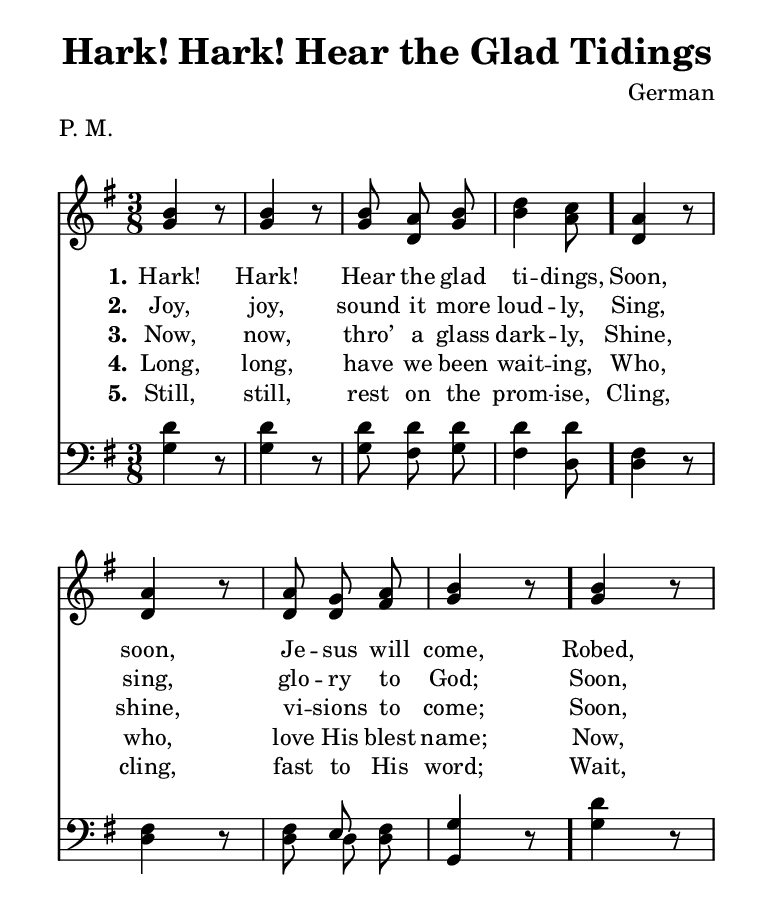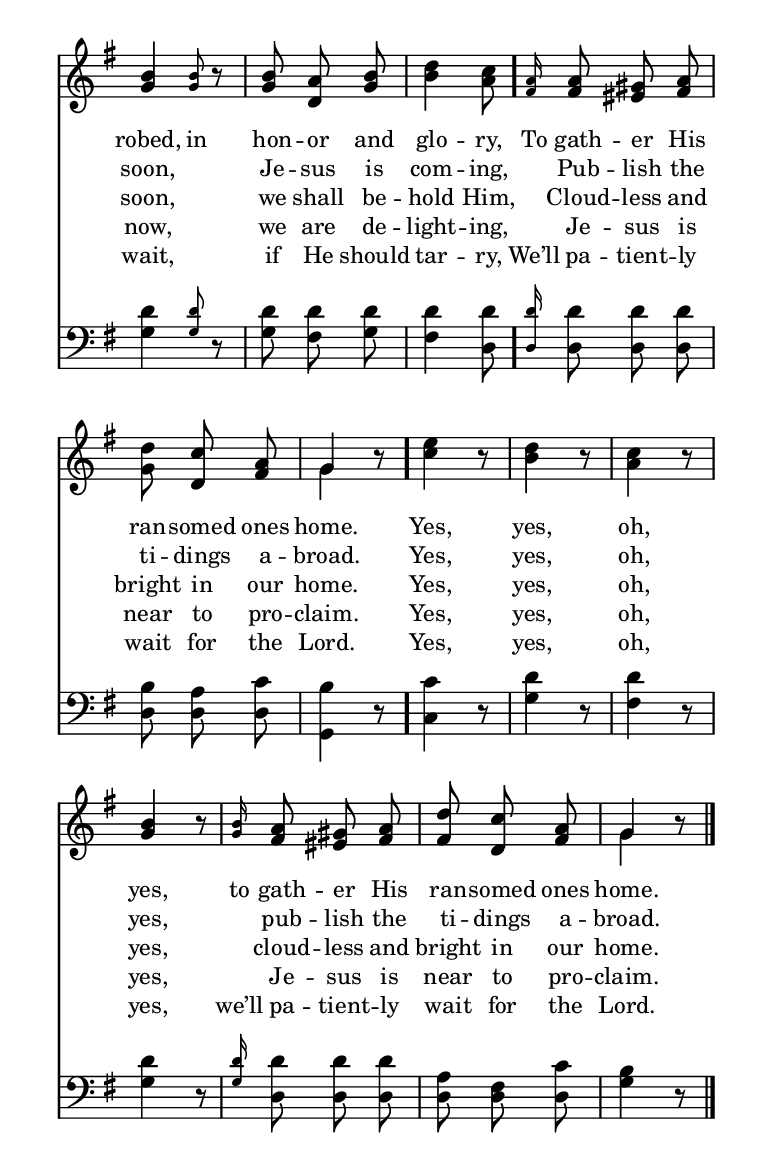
\include "common/global.ily"
\paper {
  \include "common/paper.ily"
  ragged-bottom = ##t
  ragged-last-bottom = ##t
  systems-per-page = #(cond (is-eogsized 3) (#t #f))
  page-count = ##f
}

\header{
  %gospel
  hymnnumber = "52"
  title = "Hark! Hark! Hear the Glad Tidings"
  tunename = ""
  meter = "P. M."
  poet = ""
  composer = "German"
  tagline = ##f
}

% for fermata in MIDI
ta = { \tempo 4=70 }
tb = { \tempo 4=35 }

patternAA = { c4 c8 | c4 c8 | c8 c8 c8 | c4 c8 }
patternAB = { c4 c8 | c4 c8 | c8 c8 c8 | c4 c8 }
patternAC = { c4 c8 | c4 \grace c8 c8 | c8 c8 c8 | c4 c8 }
patternBA = { \grace c16 c8 c8 c8 | c8 c8 c8 | c4 c8 }
patternCA = { c4 c8 | c4 c8 | c4 c8 | c4 c8 }

global = {
  \include "common/overrides.ily"
  \override Staff.TimeSignature.style = #'numbered
  \time 3/8
  \override Score.MetronomeMark.transparent = ##t % hide all fermata changes too
  \ta
  \key g \major
  \autoBeamOff
}

notesSoprano = {
\global
\relative c'' {

  \changePitch \patternAA { b r | b r | b a b | d c }
  \changePitch \patternAB { a r | a r | a g a | b r }
  \changePitch \patternAC { b r | b b r | b a b | d c }
  \changePitch \patternBA { a a gis a | d c a | g r }
  \changePitch \patternCA { e' r | d r | c r | b r }
  \changePitch \patternBA { b a gis a | d c a | g r }

  \bar "|."

}
}

notesAlto = {
\global
\relative e' {

  \changePitch \patternAA { g r | g r | g d g | b a }
  \changePitch \patternAB { d, r | d r | d d fis | g r }
  \changePitch \patternAC { g r | g g r | g d g | b a }
  \changePitch \patternBA { fis fis eis fis | g d fis | g r }
  \changePitch \patternCA { c r | b r | a r | g r }
  \changePitch \patternBA { g fis eis fis | fis d fis | g r }

}
}

notesTenor = {
\global
\relative a {

  \changePitch \patternAA { d r | d r | d d d | d d }
  \changePitch \patternAB { fis, r | fis r | fis e fis | g r }
  \changePitch \patternAC { d' r | d d r | d d d | d d }
  \changePitch \patternBA { d d d d | b a c | b r }
  \changePitch \patternCA { c r | d r | d r | d r }
  \changePitch \patternBA { d d d d | a fis c' | b r }

}
}

notesBass = {
\global
\relative f {

  \changePitch \patternAA { g r | g r | g fis g | fis d }
  \changePitch \patternAB { d r | d r | d d d | g, r }
  \changePitch \patternAC { g' r | g g r | g fis g | fis d }
  \changePitch \patternBA { d d d d | d d d | g, r }
  \changePitch \patternCA { c r | g' r | fis r | g r }
  \changePitch \patternBA { g d d d | d d d | g r }

}
}

wordsA = \lyricmode {
\set stanza = "1."

Hark! Hark! Hear the glad ti -- dings, \bar "."
Soon, soon, Je -- sus will come, %{HIDE>%} \set includeGraceNotes = ##t %{<HIDE%} \bar "."
Robed, robed, in hon -- or and glo -- ry, \bar "."
To gath -- er His ran -- somed ones home. \bar "."
Yes, yes, oh, yes, to gath -- er His ran -- somed ones home. %{HIDE>%} \set includeGraceNotes = ##f %{<HIDE%} \bar "."

}

wordsB = \lyricmode {
\set stanza = "2."

Joy, joy, sound it more loud -- ly,
Sing, sing, glo -- ry to God;
Soon, soon, Je -- sus is com -- ing,
Pub -- lish the ti -- dings a -- broad.
Yes, yes, oh, yes, pub -- lish the ti -- dings a -- broad.

}

wordsC = \lyricmode {
\set stanza = "3."

Now, now, thro’ a glass dark -- ly,
Shine, shine, vi -- sions to come;
Soon, soon, we shall be -- hold Him,
Cloud -- less and bright in our home.
Yes, yes, oh, yes, cloud -- less and bright in our home.

}

wordsD = \lyricmode {
\set stanza = "4."

Long, long, have we been wait -- ing,
Who, who, love His blest name;
Now, now, we are de -- light -- ing,
Je -- sus is near to pro -- claim.
Yes, yes, oh, yes, Je -- sus is near to pro -- claim.

}

wordsE = \lyricmode {
\set stanza = "5."

Still, still, rest on the prom -- ise,
Cling, cling, fast to His word;
Wait, wait, if He should %{HIDE>%} \set includeGraceNotes = ##t %{<HIDE%} tar -- ry,
We’ll pa -- tient -- ly wait for the Lord.
Yes, yes, oh, yes, we’ll pa -- tient -- ly wait for the Lord. %{HIDE>%} \set includeGraceNotes = ##f %{<HIDE%}

}

\score {
  \context ChoirStaff <<
    \context Staff = upper <<
      \set Staff.autoBeaming = ##f
      \set ChoirStaff.systemStartDelimiter = #'SystemStartBar
      \set ChoirStaff.printPartCombineTexts = ##f
      \partcombine #'(2 . 9) \notesSoprano \notesAlto
      \context NullVoice = sopranos { \voiceOne << \notesSoprano >> }
      \context Lyrics = one   \lyricsto sopranos \wordsA
      \context Lyrics = two   \lyricsto sopranos \wordsB
      \context Lyrics = three \lyricsto sopranos \wordsC
      \context Lyrics = four  \lyricsto sopranos \wordsD
      \context Lyrics = five  \lyricsto sopranos \wordsE
    >>
    \context Staff = men <<
      \set Staff.autoBeaming = ##f
      \clef bass
      \set ChoirStaff.printPartCombineTexts = ##f
      \partcombine #'(2 . 9) \notesTenor \notesBass
    >>
  >>
  \layout {
    \include "common/layout.ily"
  }
  \midi{
    \include "common/midi.ily"
  }
}

\version "2.19.49"  % necessary for upgrading to future LilyPond versions.

% vi:set et ts=2 sw=2 ai nocindent syntax=lilypond:
